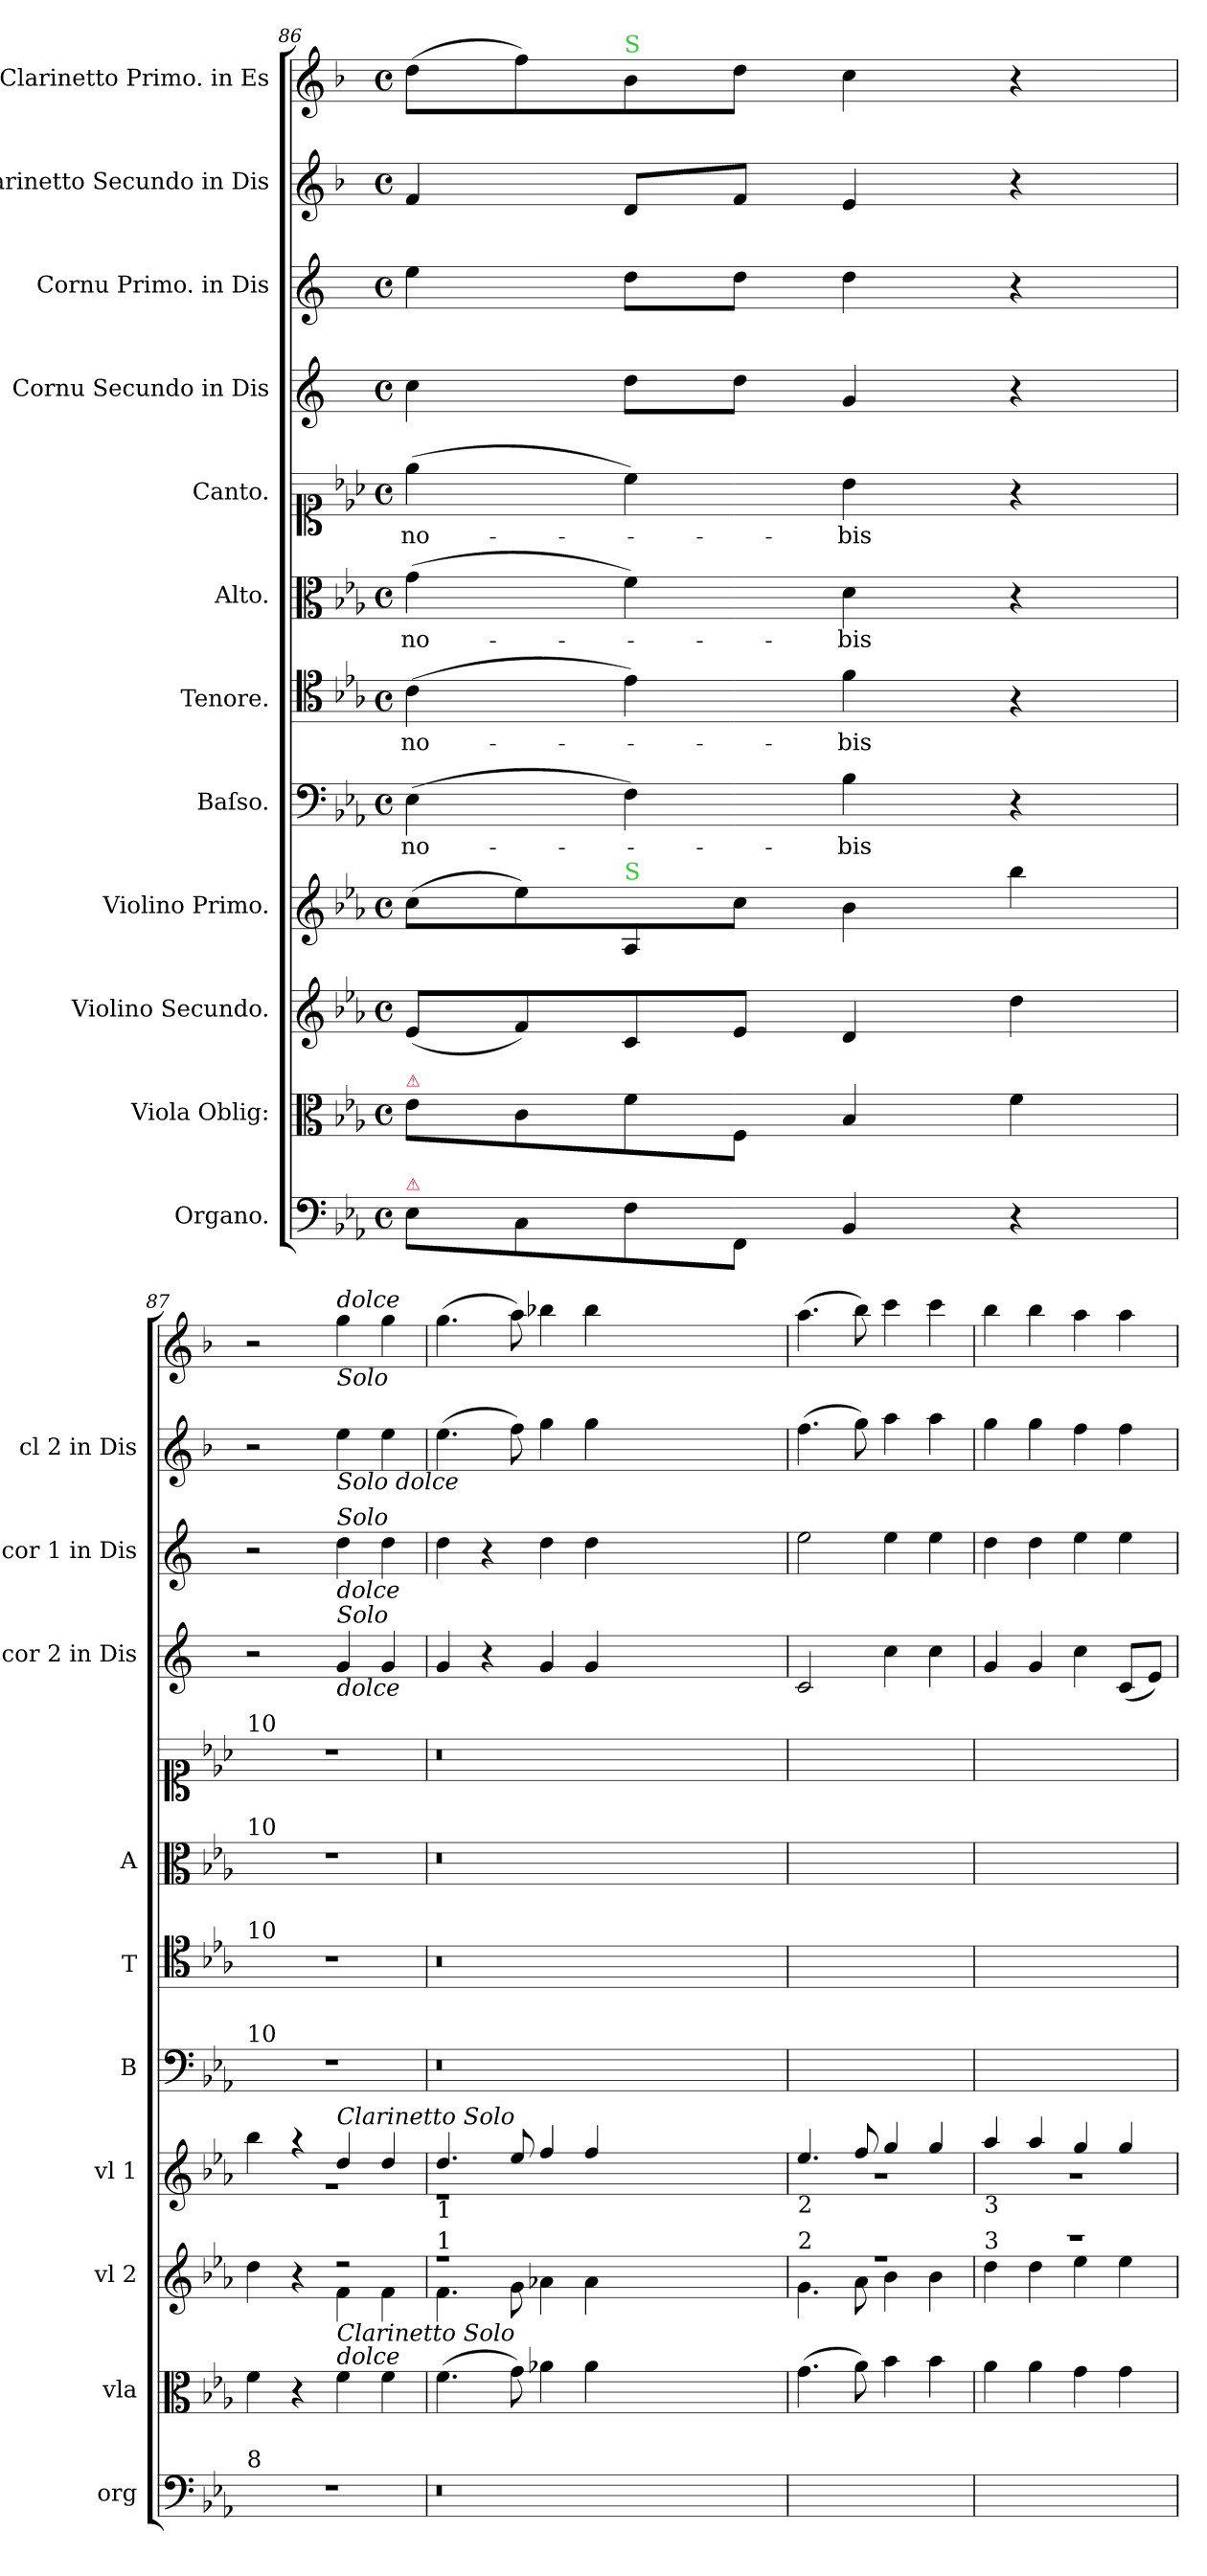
**kern	**kern	**kern	**kern	**kern	**text	**kern	**text	**kern	**text	**kern	**text	**kern	**kern	**kern	**kern
*part12	*part11	*part10	*part9	*part8	*part8	*part7	*part7	*part6	*part6	*part5	*part5	*part4	*part3	*part2	*part1
*staff12	*staff11	*staff10	*staff9	*staff8	*staff8	*staff7	*staff7	*staff6	*staff6	*staff5	*staff5	*staff4	*staff3	*staff2	*staff1
*I"Organo.	*I"Viola Oblig:	*I"Violino Secundo.	*I"Violino Primo.	*I"Baſso.	*	*I"Tenore.	*	*I"Alto.	*	*I"Canto.	*	*I"Cornu Secundo in Dis	*I"Cornu Primo. in Dis	*I"Clarinetto Secundo in Dis	*I"Clarinetto Primo. in Es
*I'org	*I'vla	*I'vl 2	*I'vl 1	*I'B	*	*I'T	*	*I'A	*	*	*	*I'cor 2 in Dis	*I'cor 1 in Dis	*I'cl 2 in Dis	*
*clefF4	*clefC3	*clefG2	*clefG2	*clefF4	*	*clefC4	*	*clefC3	*	*clefC1	*	*clefG2	*clefG2	*clefG2	*clefG2
*	*	*	*	*	*	*	*	*	*	*	*	*ITrd5c9	*ITrd5c9	*ITrd1c2	*ITrd1c2
*k[b-e-a-]	*k[b-e-a-]	*k[b-e-a-]	*k[b-e-a-]	*k[b-e-a-]	*	*k[b-e-a-]	*	*k[b-e-a-]	*	*k[b-e-a-]	*	*k[b-e-a-]	*k[b-e-a-]	*k[b-e-a-]	*k[b-e-a-]
*E-:	*E-:	*E-:	*E-:	*E-:	*	*E-:	*	*E-:	*	*E-:	*	*E-:	*E-:	*E-:	*E-:
*M4/4	*M4/4	*M4/4	*M4/4	*M4/4	*	*M4/4	*	*M4/4	*	*M4/4	*	*M4/4	*M4/4	*M4/4	*M4/4
*met(c)	*met(c)	*met(c)	*met(c)	*met(c)	*	*met(c)	*	*met(c)	*	*met(c)	*	*met(c)	*met(c)	*met(c)	*met(c)
=86	=86	=86	=86	=86	=86	=86	=86	=86	=86	=86	=86	=86	=86	=86	=86
!	!LO:TX:a:color=crimson:t=⚠	!	!	!	!	!	!	!	!	!	!	!	!	!	!
!LO:TX:a:color=crimson:t=⚠	!	!	!	!	!	!	!	!	!	!	!	!	!	!	!
8E-\L	8e-\L	(8e-/L	(8cc\L	(4E-\	no-	(4c\	no-	(4g\	no-	(4ee-\	no-	4e-\	4g\	4e-/	(8cc\L
8C\	8c\	8f/)	8ee-\)	.	.	.	.	.	.	.	.	.	.	.	8ee-\)
!	!	!	!	!	!	!	!	!	!	!	!	!	!	!	!LO:TX:a:color=limegreen:t=S
!	!	!	!LO:TX:a:color=limegreen:t=S	!	!	!	!	!	!	!	!	!	!	!	!
8F\	8f\	8c/	8A-/	4F\)	.	4e-\)	.	4f\)	.	4cc\)	.	8f\L	8f\L	8c/L	8a-\
8FF/J	8F/J	8e-/J	8cc\J	.	.	.	.	.	.	.	.	8f\J	8f\J	8e-/J	8cc\J
4BB-/	4B-/	4d/	4b-\	4B-\	-bis	4f\	-bis	4d\	-bis	4b-\	-bis	4B-/	4f\	4d/	4b-\
4r	4f\	4dd\	4bb-\	4r	.	4r	.	4r	.	4r	.	4r	4r	4r	4r
=87	=87	=87	=87	=87	=87	=87	=87	=87	=87	=87	=87	=87	=87	=87	=87
*	*	*^	*^	*	*	*	*	*	*	*	*	*	*	*	*
!	!	!	!	!	!	!	!	!	!	!	!	!LO:TX:a:t=10	!	!	!	!	!
!	!	!	!	!	!	!	!	!	!	!LO:TX:a:t=10	!	!	!	!	!	!	!
!	!	!	!	!	!	!	!	!LO:TX:a:t=10	!	!	!	!	!	!	!	!	!
!	!	!	!	!	!	!LO:TX:a:t=10	!	!	!	!	!	!	!	!	!	!	!
!LO:TX:a:t=8	!	!	!	!	!	!	!	!	!	!	!	!	!	!	!	!	!
1r	4f\	4dd\	2ryy	4bb-\	1r	1r	.	1r	.	1r	.	1r	.	2r	2r	2r	2r
.	4r	4r	.	4r	.	.	.	.	.	.	.	.	.	.	.	.	.
!	!	!	!	!	!	!	!	!	!	!	!	!	!	!	!	!	!LO:TX:b:i:t=Solo
!	!	!	!	!	!	!	!	!	!	!	!	!	!	!	!	!	!LO:TX:a:i:t=dolce
!	!	!	!	!	!	!	!	!	!	!	!	!	!	!	!	!LO:TX:b:i:t=Solo dolce	!
!	!	!	!	!	!	!	!	!	!	!	!	!	!	!	!LO:TX:b:i:t=dolce	!	!
!	!	!	!	!	!	!	!	!	!	!	!	!	!	!	!LO:TX:a:i:t=Solo	!	!
!	!	!	!	!	!	!	!	!	!	!	!	!	!	!LO:TX:b:i:t=dolce	!	!	!
!	!	!	!	!	!	!	!	!	!	!	!	!	!	!LO:TX:a:i:t=Solo	!	!	!
!	!	!	!	!LO:TX:a:i:t=Clarinetto Solo	!	!	!	!	!	!	!	!	!	!	!	!	!
!	!	!LO:TX:b:i:t=Clarinetto Solo	!	!	!	!	!	!	!	!	!	!	!	!	!	!	!
!	!LO:TX:a:i:t=dolce	!	!	!	!	!	!	!	!	!	!	!	!	!	!	!	!
.	4f\	2r	4f!\	4dd!/	.	.	.	.	.	.	.	.	.	4B-/	4f\	4dd\	4ff\
.	4f\	.	4f!\	4dd!/	.	.	.	.	.	.	.	.	.	4B-/	4f\	4dd\	4ff\
=88	=88	=88	=88	=88	=88	=88	=88	=88	=88	=88	=88	=88	=88	=88	=88	=88	=88
!	!	!	!	!LO:TX:b:t=1	!	!	!	!	!	!	!	!	!	!	!	!	!
!	!	!LO:TX:a:t=1	!	!	!	!	!	!	!	!	!	!	!	!	!	!	!
0.r	(4.f\	1rff	4.f!\	4.dd!/	1r	0.r	.	0.r	.	0.r	.	0.r	.	4B-/	4f\	(4.dd\	(4.ff\
.	.	.	.	.	.	.	.	.	.	.	.	.	.	4r	4r	.	.
.	8g\)	.	8g!\	8ee-!/	.	.	.	.	.	.	.	.	.	.	.	8ee-\)	8gg\)
.	4a-X\	.	4a-X!\	4ff!/	.	.	.	.	.	.	.	.	.	4B-/	4f\	4ff\	4aa-X\
.	4a-\	.	4a-!\	4ff!/	.	.	.	.	.	.	.	.	.	4B-/	4f\	4ff\	4aa-\
.	0ryy	0ryy	0ryy	0ryy	0ryy	.	.	.	.	.	.	.	.	0ryy	0ryy	0ryy	0ryy
=89	=89	=89	=89	=89	=89	=89	=89	=89	=89	=89	=89	=89	=89	=89	=89	=89	=89
!	!	!	!	!LO:TX:b:t=2	!	!	!	!	!	!	!	!	!	!	!	!	!
!	!	!LO:TX:a:t=2	!	!	!	!	!	!	!	!	!	!	!	!	!	!	!
1ryy	(4.g\	1rff	4.g!\	4.ee-!/	1r	1ryy	.	1ryy	.	1ryy	.	1ryy	.	2E-/	2g\	(4.ee-\	(4.gg\
.	8a-\)	.	8a-!\	8ff!/	.	.	.	.	.	.	.	.	.	.	.	8ff\)	8aa-\)
.	4b-\	.	4b-!\	4gg!/	.	.	.	.	.	.	.	.	.	4e-\	4g\	4gg\	4bb-\
.	4b-\	.	4b-!\	4gg!/	.	.	.	.	.	.	.	.	.	4e-\	4g\	4gg\	4bb-\
=90	=90	=90	=90	=90	=90	=90	=90	=90	=90	=90	=90	=90	=90	=90	=90	=90	=90
!	!	!	!	!LO:TX:b:t=3	!	!	!	!	!	!	!	!	!	!	!	!	!
!	!	!LO:TX:a:t=3	!	!	!	!	!	!	!	!	!	!	!	!	!	!	!
1ryy	4a-\	1r	4dd!\	4aa-!/	1r	1ryy	.	1ryy	.	1ryy	.	1ryy	.	4B-/	4f\	4ff\	4aa-\
.	4a-\	.	4dd!\	4aa-!/	.	.	.	.	.	.	.	.	.	4B-/	4f\	4ff\	4aa-\
.	4g\	.	4ee-!\	4gg!/	.	.	.	.	.	.	.	.	.	4e-\	4g\	4ee-\	4gg\
.	4g\	.	4ee-!\	4gg!/	.	.	.	.	.	.	.	.	.	(8E-/L	4g\	4ee-\	4gg\
.	.	.	.	.	.	.	.	.	.	.	.	.	.	8G/J)	.	.	.
*	*	*v	*v	*	*	*	*	*	*	*	*	*	*	*	*	*	*
*	*	*	*v	*v	*	*	*	*	*	*	*	*	*	*	*	*
=	=	=	=	=	=	=	=	=	=	=	=	=	=	=	=
*-	*-	*-	*-	*-	*-	*-	*-	*-	*-	*-	*-	*-	*-	*-	*-
